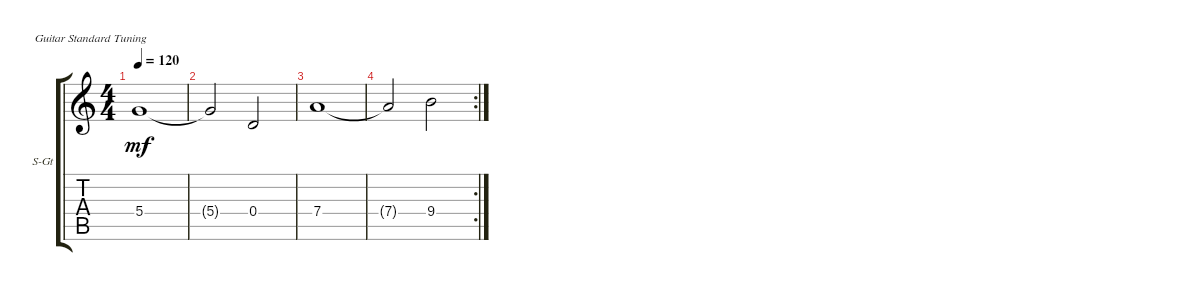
\defaultSystemsLayout 4
\bracketExtendMode groupsimilarinstruments
\firstSystemTrackNameOrientation horizontal
\otherSystemsTrackNameOrientation horizontal
\track ("Steel Guitar" "S-Gt") {instrument acousticguitarsteel}
\staff {score tabs}
\tuning (E4 B3 G3 D3 A2 E2)
\ts (4 4)
\tempo 120
\clef g2
\ks c
5.4.1{dy mf} |
5.4{t}.2 0.4.2 |
7.4.1 |
\rc 2
7.4{t}.2 9.4.2
